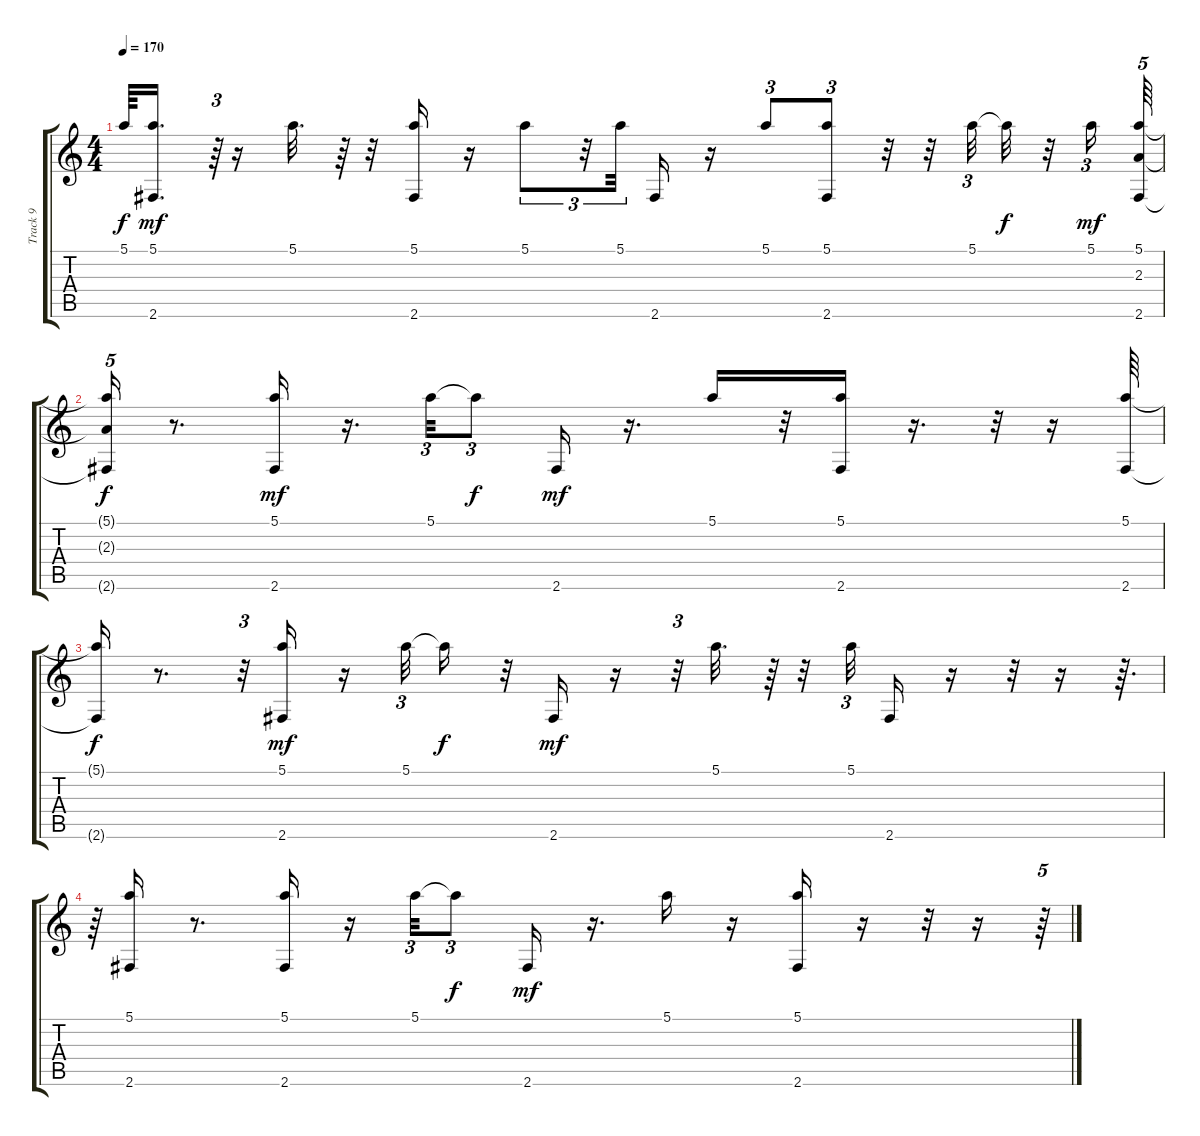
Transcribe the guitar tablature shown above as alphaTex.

\track ("Track 9" "Track 9") {instrument acousticguitarsteel}
\staff {score tabs}
\tuning (E4 B3 G3 D3 A2 E2) {hide}
\ts (4 4)
\tempo 170
\clef g2
\ks c
5.1{t}.64{dy f} (5.1 2.6).16{d dy mf} r.64{tu (3 2)} r.16 5.1.32{d} r.64 r.32 (5.1 2.6).16 r.16 5.1.8{tu (3 2)} r.32{tu (3 2)} 5.1.32{tu (3 2)} 2.6.16 r.16 5.1.8{tu (3 2)} (5.1 2.6).8{tu (3 2)} r.32 r.32 5.1.32{tu (3 2)} 5.1{t}.32{dy f} r.32 5.1.16{tu (3 2) dy mf} (5.1 2.3 2.6).64{tu (5 4)} |
(5.1{t} 2.3{t} 2.6{t}).16{tu (5 4) dy f} r.8{d} (5.1 2.6).16{dy mf} r.16{d} 5.1.32{tu (3 2)} 5.1{t}.8{tu (3 2) dy f} 2.6.16{dy mf} r.16{d} 5.1.16 r.32 (5.1 2.6).16 r.16{d} r.32 r.16 (5.1 2.6).64 |
(5.1{t} 2.6{t}).16{dy f} r.8{d} r.32{tu (3 2)} (5.1 2.6).16{dy mf} r.16 5.1.32{tu (3 2)} 5.1{t}.16{dy f} r.32 2.6.16{dy mf} r.16 r.32{tu (3 2)} 5.1.32{d} r.64 r.32 5.1.32{tu (3 2)} 2.6.16 r.16 r.32 r.16 r.64{d} |
r.64 (5.1 2.6).16 r.8{d} (5.1 2.6).16 r.16 5.1.32{tu (3 2)} 5.1{t}.8{tu (3 2) dy f} 2.6.16{dy mf} r.16{d} 5.1.16 r.16 (5.1 2.6).16 r.16 r.32 r.16 r.64{tu (5 4)}
